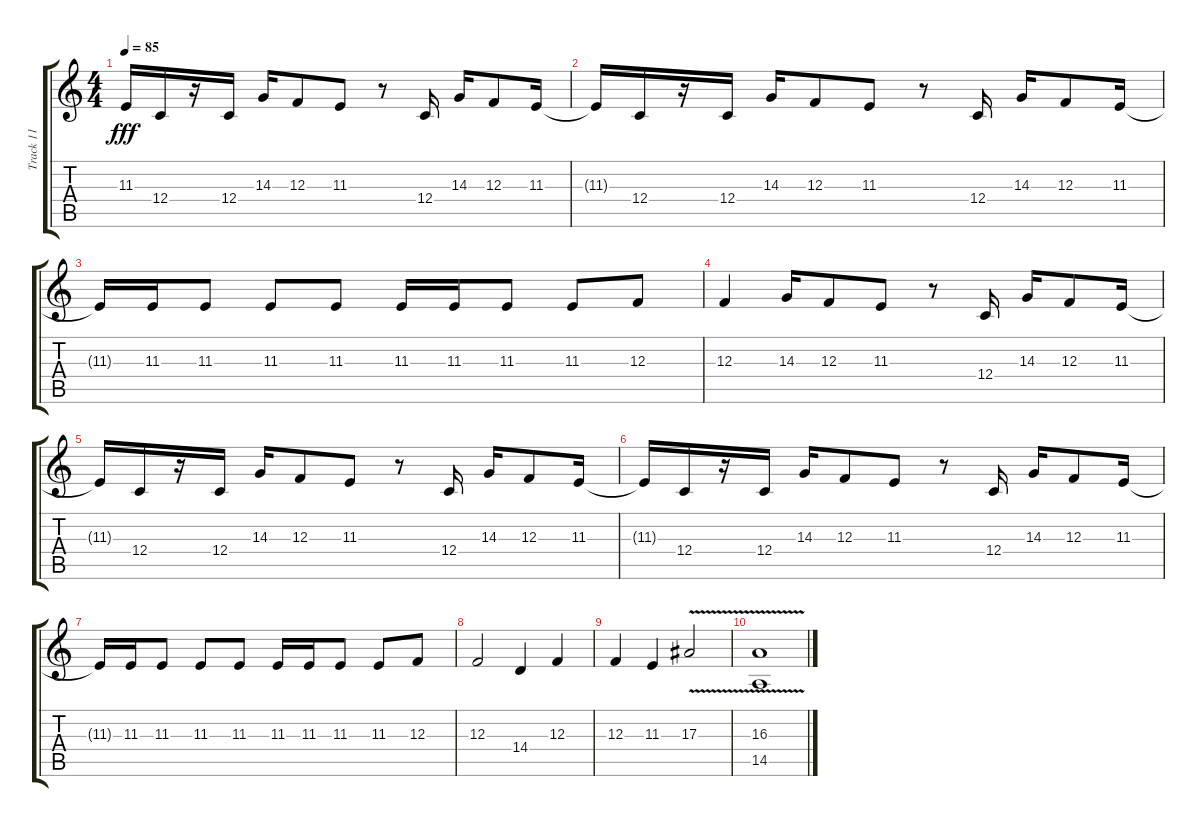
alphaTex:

\track ("Track 11" "Track 11") {instrument lead2sawtooth}
\staff {score tabs}
\tuning (D4 A3 F3 C3 G2 C2) {hide}
\ts (4 4)
\tempo 85
\clef g2
\ks c
11.3{t}.16{dy fff} 12.4.16 r.16 12.4.16 14.3.16 12.3.8 11.3.8 r.8 12.4.16 14.3.16 12.3.8 11.3.16 |
11.3{t}.16 12.4.16 r.16 12.4.16 14.3.16 12.3.8 11.3.8 r.8 12.4.16 14.3.16 12.3.8 11.3.16 |
11.3{t}.16 11.3.16 11.3.8 11.3.8 11.3.8 11.3.16 11.3.16 11.3.8 11.3.8 12.3.8 |
12.3.4 14.3.16 12.3.8 11.3.8 r.8 12.4.16 14.3.16 12.3.8 11.3.16 |
11.3{t}.16 12.4.16 r.16 12.4.16 14.3.16 12.3.8 11.3.8 r.8 12.4.16 14.3.16 12.3.8 11.3.16 |
11.3{t}.16 12.4.16 r.16 12.4.16 14.3.16 12.3.8 11.3.8 r.8 12.4.16 14.3.16 12.3.8 11.3.16 |
11.3{t}.16 11.3.16 11.3.8 11.3.8 11.3.8 11.3.16 11.3.16 11.3.8 11.3.8 12.3.8 |
12.3.2 14.4.4 12.3.4 |
12.3.4 11.3.4 17.3{v}.2 |
(16.3{v} 14.5{v}).1
